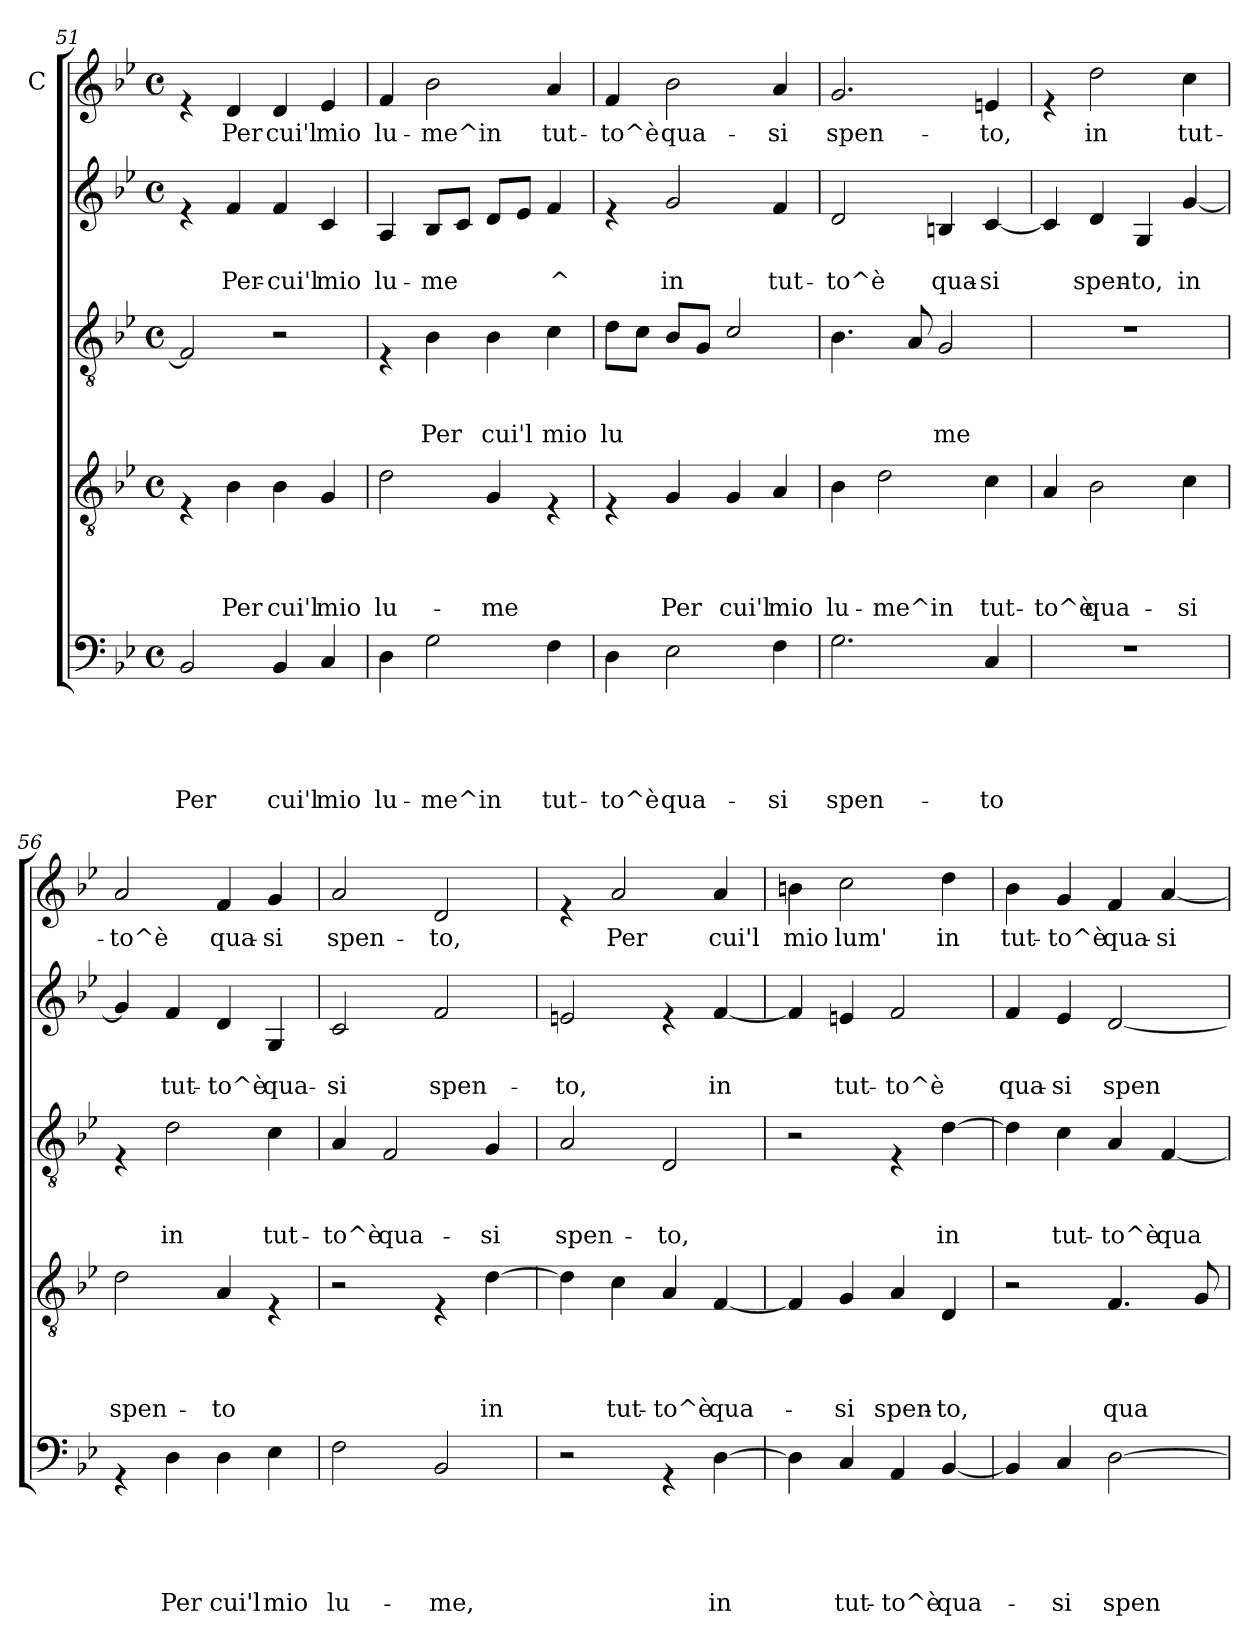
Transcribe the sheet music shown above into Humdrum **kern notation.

**kern	**text	**text	**text	**text	**text	**kern	**text	**text	**text	**text	**kern	**text	**text	**text	**kern	**text	**text	**kern	**text
*part5	*part5	*part5	*part5	*part5	*part5	*part4	*part4	*part4	*part4	*part4	*part3	*part3	*part3	*part3	*part2	*part2	*part2	*part1	*part1
*staff5	*staff5	*staff5	*staff5	*staff5	*staff5	*staff4	*staff4	*staff4	*staff4	*staff4	*staff3	*staff3	*staff3	*staff3	*staff2	*staff2	*staff2	*staff1	*staff1
*	*	*	*	*	*	*	*	*	*	*	*	*	*	*	*	*	*	*I"C	*
*clefF4	*	*	*	*	*	*clefGv2	*	*	*	*	*clefGv2	*	*	*	*clefG2	*	*	*clefG2	*
*k[b-e-]	*	*	*	*	*	*k[b-e-]	*	*	*	*	*k[b-e-]	*	*	*	*k[b-e-]	*	*	*k[b-e-]	*
*B-:	*	*	*	*	*	*B-:	*	*	*	*	*B-:	*	*	*	*B-:	*	*	*B-:	*
*M4/4	*	*	*	*	*	*M4/4	*	*	*	*	*M4/4	*	*	*	*M4/4	*	*	*M4/4	*
*met(c)	*	*	*	*	*	*met(c)	*	*	*	*	*met(c)	*	*	*	*met(c)	*	*	*met(c)	*
=51	=51	=51	=51	=51	=51	=51	=51	=51	=51	=51	=51	=51	=51	=51	=51	=51	=51	=51	=51
!	!	!	!	!	!LO:LY:b	!	!	!	!	!	!	!	!	!	!	!	!	!	!
2BB-/	.	.	.	.	Per	4rE	.	.	.	.	2F/]	.	.	.	4re	.	.	4re	.
!	!	!	!	!	!	!	!	!	!	!LO:LY:b	!	!	!	!	!	!	!LO:LY:b	!	!LO:LY:b
.	.	.	.	.	.	4B-\	.	.	.	Per	.	.	.	.	4f/	.	Per-	4d/	Per
!	!	!	!	!	!LO:LY:b	!	!	!	!	!LO:LY:b	!	!	!	!	!	!	!LO:LY:b	!	!LO:LY:b
4BB-/	.	.	.	.	cui'l	4B-\	.	.	.	cui'l	2r	.	.	.	4f/	.	-cui'l	4d/	cui'l
!	!	!	!	!	!LO:LY:b	!	!	!	!	!LO:LY:b	!	!	!	!	!	!	!LO:LY:b	!	!LO:LY:b
4C/	.	.	.	.	mio	4G/	.	.	.	mio	.	.	.	.	4c/	.	mio	4e-/	mio
!!LO:LB:g=z
=52	=52	=52	=52	=52	=52	=52	=52	=52	=52	=52	=52	=52	=52	=52	=52	=52	=52	=52	=52
!	!	!	!	!	!LO:LY:b	!	!	!	!	!LO:LY:b	!	!	!	!	!	!	!LO:LY:b	!	!LO:LY:b
4D\	.	.	.	.	lu-	2d\	.	.	.	lu-	4rE	.	.	.	4A/	.	lu-	4f/	lu-
!	!	!	!	!	!LO:LY:b	!	!	!	!	!	!	!	!	!LO:LY:b	!	!	!LO:LY:b	!	!LO:LY:b
2G\	.	.	.	.	-me^in	.	.	.	.	.	4B-\	.	.	Per	8B-/L	.	-me	2b-\	-me^in
.	.	.	.	.	.	.	.	.	.	.	.	.	.	.	8c/J	.	.	.	.
!	!	!	!	!	!	!	!	!	!	!LO:LY:b	!	!	!	!LO:LY:b	!	!	!	!	!
.	.	.	.	.	.	4G/	.	.	.	-me	4B-\	.	.	cui'l	8d/L	.	.	.	.
.	.	.	.	.	.	.	.	.	.	.	.	.	.	.	8e-/J	.	.	.	.
!	!	!	!	!	!LO:LY:b	!	!	!	!	!	!	!	!	!LO:LY:b	!	!	!LO:LY:b	!	!LO:LY:b
4F\	.	.	.	.	tut-	4rE	.	.	.	.	4c\	.	.	mio	4f/	.	^	4a/	tut-
=53	=53	=53	=53	=53	=53	=53	=53	=53	=53	=53	=53	=53	=53	=53	=53	=53	=53	=53	=53
!	!	!	!	!	!LO:LY:b	!	!	!	!	!	!	!	!	!LO:LY:b	!	!	!	!	!LO:LY:b
*	*	*	*	*	*	*	*	*	*	*	*^	*	*	*	*	*	*	*	*
4D\	.	.	.	.	-to^è	4rE	.	.	.	.	8d\L	4ryy	.	.	lu	4re	.	.	4f/	-to^è
.	.	.	.	.	.	.	.	.	.	.	8c\J	.	.	.	.	.	.	.	.	.
!	!	!	!	!	!LO:LY:b	!	!	!	!	!LO:LY:b	!	!	!	!	!	!	!	!LO:LY:b	!	!LO:LY:b
2E-\	.	.	.	.	qua-	4G/	.	.	.	Per	4ryy	8B-/L	.	.	.	2g/	.	in	2b-\	qua-
.	.	.	.	.	.	.	.	.	.	.	.	8G/J	.	.	.	.	.	.	.	.
!	!	!	!	!	!	!	!	!	!	!LO:LY:b	!	!	!	!	!	!	!	!	!	!
.	.	.	.	.	.	4G/	.	.	.	cui'l	2c/	2ryy	.	.	.	.	.	.	.	.
!	!	!	!	!	!LO:LY:b	!	!	!	!	!LO:LY:b	!	!	!	!	!	!	!	!LO:LY:b	!	!LO:LY:b
4F\	.	.	.	.	-si	4A/	.	.	.	mio	.	.	.	.	.	4f/	.	tut-	4a/	-si
*	*	*	*	*	*	*	*	*	*	*	*v	*v	*	*	*	*	*	*	*	*
=54	=54	=54	=54	=54	=54	=54	=54	=54	=54	=54	=54	=54	=54	=54	=54	=54	=54	=54	=54
!	!	!	!	!	!LO:LY:b	!	!	!	!	!LO:LY:b	!	!	!	!	!	!	!LO:LY:b	!	!LO:LY:b
2.G\	.	.	.	.	spen-	4B-\	.	.	.	lu-	4.B-\	.	.	.	2d/	.	-to^è	2.g/	spen-
!	!	!	!	!	!	!	!	!	!	!LO:LY:b	!	!	!	!	!	!	!	!	!
.	.	.	.	.	.	2d\	.	.	.	-me^in	.	.	.	.	.	.	.	.	.
.	.	.	.	.	.	.	.	.	.	.	8A/	.	.	.	.	.	.	.	.
!	!	!	!	!	!	!	!	!	!	!	!	!	!	!LO:LY:b	!	!	!LO:LY:b	!	!
.	.	.	.	.	.	.	.	.	.	.	2G/	.	.	me	4Bn/	.	qua-	.	.
!	!	!	!	!	!LO:LY:b	!	!	!	!	!LO:LY:b	!	!	!	!	!	!	!LO:LY:b	!	!LO:LY:b
4C/	.	.	.	.	-to	4c\	.	.	.	tut-	.	.	.	.	[<4c/	.	-si	4en/	-to,
=55	=55	=55	=55	=55	=55	=55	=55	=55	=55	=55	=55	=55	=55	=55	=55	=55	=55	=55	=55
!	!	!	!	!	!	!	!	!	!	!LO:LY:b	!	!	!	!	!	!	!	!	!
1r	.	.	.	.	.	4A/	.	.	.	-to^è	1r	.	.	.	4c/]	.	.	4re	.
!	!	!	!	!	!	!	!	!	!	!LO:LY:b	!	!	!	!	!	!	!LO:LY:b	!	!LO:LY:b
.	.	.	.	.	.	2B-\	.	.	.	qua-	.	.	.	.	4d/	.	spen-	2dd\	in
!	!	!	!	!	!	!	!	!	!	!	!	!	!	!	!	!	!LO:LY:b	!	!
.	.	.	.	.	.	.	.	.	.	.	.	.	.	.	4G/	.	-to,	.	.
!	!	!	!	!	!	!	!	!	!	!LO:LY:b	!	!	!	!	!	!	!LO:LY:b	!	!LO:LY:b
.	.	.	.	.	.	4c\	.	.	.	-si	.	.	.	.	[<4g/	.	in	4cc\	tut-
=56	=56	=56	=56	=56	=56	=56	=56	=56	=56	=56	=56	=56	=56	=56	=56	=56	=56	=56	=56
!	!	!	!	!	!	!	!	!	!	!LO:LY:b	!	!	!	!	!	!	!	!	!LO:LY:b
4rGG	.	.	.	.	.	2d\	.	.	.	spen-	4rE	.	.	.	4g/]	.	.	2a/	-to^è
!	!	!	!	!	!LO:LY:b	!	!	!	!	!	!	!	!	!LO:LY:b	!	!	!LO:LY:b	!	!
4D\	.	.	.	.	Per	.	.	.	.	.	2d\	.	.	in	4f/	.	tut-	.	.
!	!	!	!	!	!LO:LY:b	!	!	!	!	!LO:LY:b	!	!	!	!	!	!	!LO:LY:b	!	!LO:LY:b
4D\	.	.	.	.	cui'l	4A/	.	.	.	-to	.	.	.	.	4d/	.	-to^è	4f/	qua-
!	!	!	!	!	!LO:LY:b	!	!	!	!	!	!	!	!	!LO:LY:b	!	!	!LO:LY:b	!	!LO:LY:b
4E-\	.	.	.	.	mio	4rE	.	.	.	.	4c\	.	.	tut-	4G/	.	qua-	4g/	-si
!!LO:LB:g=z
=57	=57	=57	=57	=57	=57	=57	=57	=57	=57	=57	=57	=57	=57	=57	=57	=57	=57	=57	=57
!	!	!	!	!	!LO:LY:b	!	!	!	!	!	!	!	!	!LO:LY:b	!	!	!LO:LY:b	!	!LO:LY:b
2F\	.	.	.	.	lu-	2r	.	.	.	.	4A/	.	.	-to^è	2c/	.	-si	2a/	spen-
!	!	!	!	!	!	!	!	!	!	!	!	!	!	!LO:LY:b	!	!	!	!	!
.	.	.	.	.	.	.	.	.	.	.	2F/	.	.	qua-	.	.	.	.	.
!	!	!	!	!	!LO:LY:b	!	!	!	!	!	!	!	!	!	!	!	!LO:LY:b	!	!LO:LY:b
2BB-/	.	.	.	.	-me,	4rE	.	.	.	.	.	.	.	.	2f/	.	spen-	2d/	-to,
!	!	!	!	!	!	!	!	!	!	!LO:LY:b	!	!	!	!LO:LY:b	!	!	!	!	!
.	.	.	.	.	.	[>4d\	.	.	.	in	4G/	.	.	-si	.	.	.	.	.
=58	=58	=58	=58	=58	=58	=58	=58	=58	=58	=58	=58	=58	=58	=58	=58	=58	=58	=58	=58
!	!	!	!	!	!	!	!	!	!	!	!	!	!	!LO:LY:b	!	!	!LO:LY:b	!	!
2r	.	.	.	.	.	4d\]	.	.	.	.	2A/	.	.	spen-	2en/	.	-to,	4re	.
!	!	!	!	!	!	!	!	!	!	!LO:LY:b	!	!	!	!	!	!	!	!	!LO:LY:b
.	.	.	.	.	.	4c\	.	.	.	tut-	.	.	.	.	.	.	.	2a/	Per
!	!	!	!	!	!	!	!	!	!	!LO:LY:b	!	!	!	!LO:LY:b	!	!	!	!	!
4rGG	.	.	.	.	.	4A/	.	.	.	-to^è	2D/	.	.	-to,	4re	.	.	.	.
!	!	!	!	!	!LO:LY:b	!	!	!	!	!LO:LY:b	!	!	!	!	!	!	!LO:LY:b	!	!LO:LY:b
[>4D\	.	.	.	.	in	[<4F/	.	.	.	qua-	.	.	.	.	[<4f/	.	in	4a/	cui'l
=59	=59	=59	=59	=59	=59	=59	=59	=59	=59	=59	=59	=59	=59	=59	=59	=59	=59	=59	=59
!	!	!	!	!	!	!	!	!	!	!	!	!	!	!	!	!	!	!	!LO:LY:b
4D\]	.	.	.	.	.	4F/]	.	.	.	.	2r	.	.	.	4f/]	.	.	4bn\	mio
!	!	!	!	!	!LO:LY:b	!	!	!	!	!LO:LY:b	!	!	!	!	!	!	!LO:LY:b	!	!LO:LY:b
4C/	.	.	.	.	tut-	4G/	.	.	.	-si	.	.	.	.	4en/	.	tut-	2cc\	lum'
!	!	!	!	!	!LO:LY:b	!	!	!	!	!LO:LY:b	!	!	!	!	!	!	!LO:LY:b	!	!
4AA/	.	.	.	.	-to^è	4A/	.	.	.	spen-	4rE	.	.	.	2f/	.	-to^è	.	.
!	!	!	!	!	!LO:LY:b	!	!	!	!	!LO:LY:b	!	!	!	!LO:LY:b	!	!	!	!	!LO:LY:b
[<4BB-/	.	.	.	.	qua-	4D/	.	.	.	-to,	[>4d\	.	.	in	.	.	.	4dd\	in
=60	=60	=60	=60	=60	=60	=60	=60	=60	=60	=60	=60	=60	=60	=60	=60	=60	=60	=60	=60
!	!	!	!	!	!	!	!	!	!	!	!	!	!	!	!	!	!LO:LY:b	!	!LO:LY:b
4BB-/]	.	.	.	.	.	2r	.	.	.	.	4d\]	.	.	.	4f/	.	qua-	4b-\	tut-
!	!	!	!	!	!LO:LY:b	!	!	!	!	!	!	!	!	!LO:LY:b	!	!	!LO:LY:b	!	!LO:LY:b
4C/	.	.	.	.	-si	.	.	.	.	.	4c\	.	.	tut-	4e-/	.	-si	4g/	-to^è
!	!	!	!	!	!LO:LY:b	!	!	!	!	!LO:LY:b	!	!	!	!LO:LY:b	!	!	!LO:LY:b	!	!LO:LY:b
[>2D\	.	.	.	.	spen	4.F/	.	.	.	qua	4A/	.	.	-to^è	[<2d/	.	spen	4f/	qua-
!	!	!	!	!	!	!	!	!	!	!	!	!	!	!LO:LY:b	!	!	!	!	!LO:LY:b
.	.	.	.	.	.	.	.	.	.	.	[<4F/	.	.	qua-	.	.	.	[<4a/	-si
.	.	.	.	.	.	8G/	.	.	.	.	.	.	.	.	.	.	.	.	.
=	=	=	=	=	=	=	=	=	=	=	=	=	=	=	=	=	=	=	=
*-	*-	*-	*-	*-	*-	*-	*-	*-	*-	*-	*-	*-	*-	*-	*-	*-	*-	*-	*-
